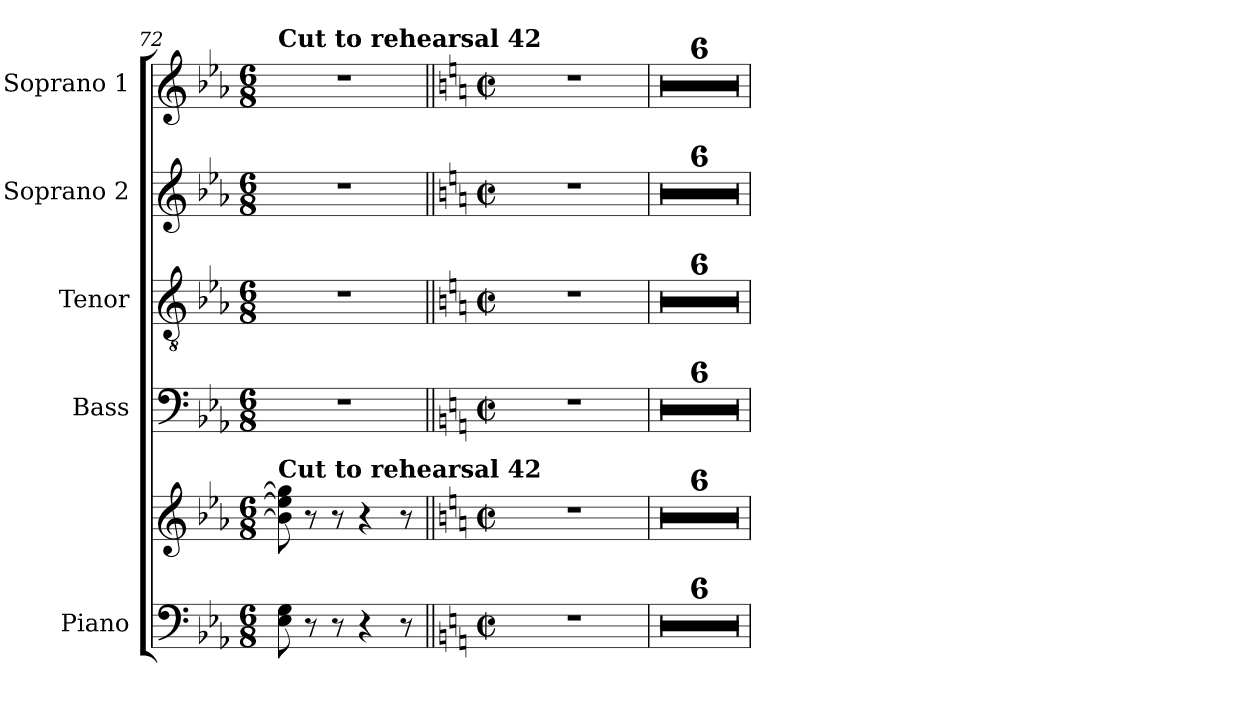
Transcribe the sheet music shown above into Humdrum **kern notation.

**kern	**kern	**kern	**kern	**kern	**kern
*part5	*part5	*part4	*part3	*part2	*part1
*staff6	*staff5	*staff4	*staff3	*staff2	*staff1
*I"Piano	*	*I"Bass	*I"Tenor	*I"Soprano 2	*I"Soprano 1
*I'Pno.	*	*I'Bas.	*I'Tén.	*I'Sop.	*
*clefF4	*clefG2	*clefF4	*clefGv2	*clefG2	*clefG2
*k[b-e-a-]	*k[b-e-a-]	*k[b-e-a-]	*k[b-e-a-]	*k[b-e-a-]	*k[b-e-a-]
*E-:	*E-:	*E-:	*E-:	*E-:	*E-:
*M6/8	*M6/8	*M6/8	*M6/8	*M6/8	*M6/8
=72	=72	=72	=72	=72	=72
!	!	!	!	!	!LO:TX:a:B:t=Cut to rehearsal 42
!	!LO:TX:a:B:t=Cut to rehearsal 42	!	!	!	!
8E-\ 8G\	8b-\] 8ee-\] 8gg\]	2.r	2.r	2.r	2.r
8r	8r	.	.	.	.
8r	8r	.	.	.	.
4r	4r	.	.	.	.
8r	8r	.	.	.	.
=73||	=73||	=73||	=73||	=73||	=73||
*k[]	*k[]	*k[]	*k[]	*k[]	*k[]
*C:	*C:	*C:	*C:	*C:	*C:
*M2/2	*M2/2	*M2/2	*M2/2	*M2/2	*M2/2
*met(c|)	*met(c|)	*met(c|)	*met(c|)	*met(c|)	*met(c|)
!	!LO:TX:a:B:t=Allegro	!	!	!	!
*	*^	*	*	*	*
1r	1r	4.ryy	1r	1r	1r	1r
*	*MM132	*	*	*	*	*
.	.	2ryy	.	.	.	.
.	.	8ryy	.	.	.	.
*	*v	*v	*	*	*	*
=74	=74	=74	=74	=74	=74
1r	1r	1r	1r	1r	1r
=75	=75	=75	=75	=75	=75
1r	1r	1r	1r	1r	1r
=76	=76	=76	=76	=76	=76
1r	1r	1r	1r	1r	1r
=77	=77	=77	=77	=77	=77
1r	1r	1r	1r	1r	1r
=78	=78	=78	=78	=78	=78
1r	1r	1r	1r	1r	1r
=79	=79	=79	=79	=79	=79
1r	1r	1r	1r	1r	1r
=	=	=	=	=	=
*-	*-	*-	*-	*-	*-
